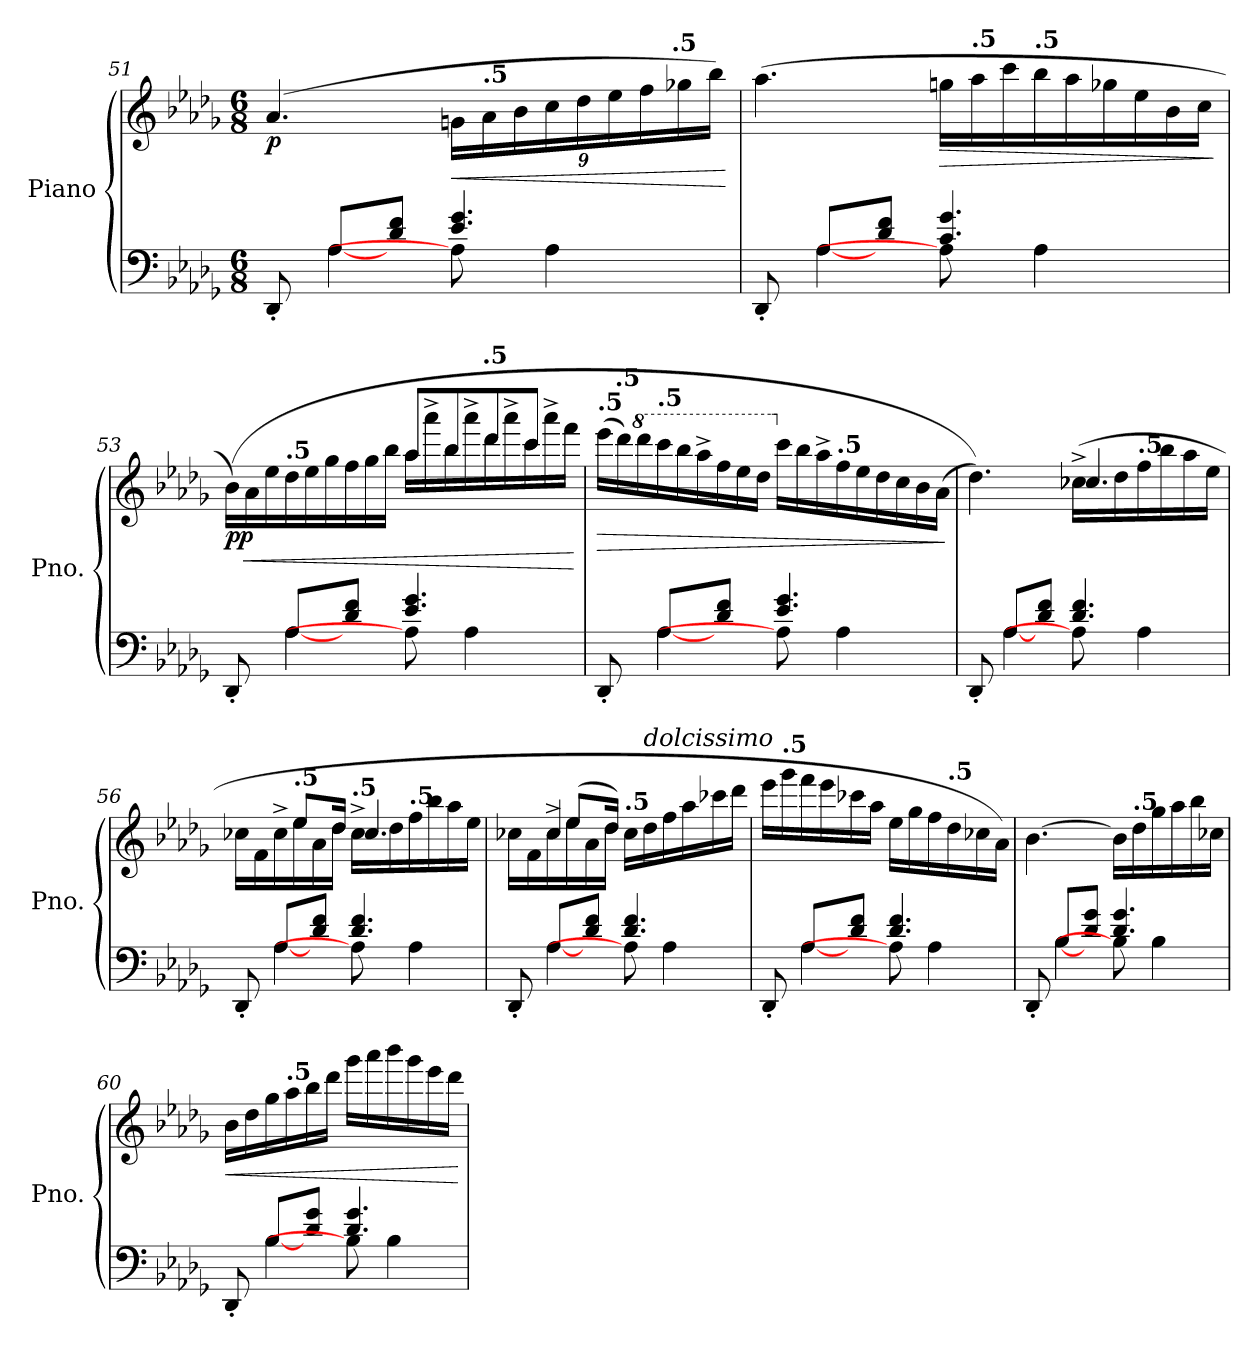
**kern	**kern	**dynam
*part1	*part1	*part1
*staff2	*staff1	*staff1/2
*I"Piano	*	*
*I'Pno.	*	*
*clefF4	*clefG2	*
*k[b-e-a-d-g-]	*k[b-e-a-d-g-]	*
*M6/8	*M6/8	*
=51	=51	=51
*^	*	*
!	!	!	!LO:DY:b
8DD-'/	8ryy	(4.a-/	p
4A-\	[8A-/L	.	.
.	8d-/ 8f/J	.	.
*	*	*Xbrackettup	*
*	*	*MM25	*
!	!	!	!LO:HP:b
8A-\]	4.e-/ 4.g-/	24gn\LL	<
*	*	*MM47	*
!	!	!LO:TX:a:B:t=.5	!
.	.	24a-\	.
.	.	24b-\	.
*	*	*brackettup	*
*	*	*MM50	*
4A-\	.	24cc\	.
.	.	24dd-\	.
.	.	24ee-\	.
.	.	24ff\	.
*	*	*MM47	*
!	!	!LO:TX:a:B:t=.5	!
.	.	24gg-X\	.
*	*	*MM45	*
.	.	24bb-\JJ)	.
*v	*v	*	*
.	.	[
!!LO:LB:g=z
=52	=52	=52
*	*MM40	*
*^	*	*
8DD-'/	8ryy	(4.aa-\	.
4A-\	[8A-/L	.	.
.	8d-/ 8f/J	.	.
*	*	*Xtuplet	*
*	*	*MM30	*
!	!	!	!LO:HP:b
8A-\]	4.c/ 4.g-/	24ggn\LL	>
*	*	*MM37	*
!	!	!LO:TX:a:B:t=.5	!
.	.	24aa-\	.
.	.	24ccc\	.
*	*	*MM42	*
!	!	!LO:TX:a:B:t=.5	!
4A-\	.	24bb-\	.
.	.	24aa-\	.
.	.	24gg-X\	.
*	*	*MM40	*
.	.	24ee-\	.
.	.	24b-\	.
.	.	24cc\JJ	.
*v	*v	*	*
.	.	]
=53	=53	=53
*	*MM35	*
*^	*^	*
!	!	!	!	!LO:DY:b
8DD-'/	8ryy	(>24b-\LL)	4.ryy	pp
*	*	*MM40	*	*
!	!	!	!	!LO:HP:b
.	.	24a-\	.	<
.	.	24ee-\	.	.
*	*	*MM42	*	*
!	!	!LO:TX:a:B:t=.5	!	!
4A-\	[8A-/L	24dd-\	.	.
.	.	24ee-\	.	.
.	.	24gg-\	.	.
*	*	*MM45	*	*
.	8d-/ 8f/J	24ff\	.	.
.	.	24gg-\	.	.
.	.	24bb-\JJ	.	.
8A-\]	4.e-/ 4.g-/	24aa-\LL	12aa-/L	.
.	.	24aaa-^\	.	.
.	.	24bb-\	12bb-/	.
4A-\	.	24aaa-^\	.	.
*	*	*MM47	*	*
!	!	!LO:TX:a:B:t=.5	!	!
.	.	24ddd-\	12ddd-/	.
.	.	24aaa-^\	.	.
.	.	24ccc\	12ccc/J	.
.	.	24aaa-^\	.	.
.	.	24fff\JJ	24ryy	.
*v	*v	*	*	*
*	*v	*v	*
.	.	[
=54	=54	=54
*	*MM37	*
*^	*	*
!	!	!LO:TX:a:B:t=.5	!
!	!	!	!LO:HP:b
8DD-'/	8ryy	(>24eee-\LL	>
*	*	*MM42	*
!	!	!LO:TX:a:B:t=.5	!
.	.	24ddd-\)	.
*	*	*8va	*
.	.	24dddd-\	.
*	*	*MM47	*
!	!	!LO:TX:a:B:t=.5	!
4A-\	[8A-/L	24cccc\	.
.	.	24bbb-\	.
.	.	24aaa-^\	.
.	8d-/ 8f/J	24fff\	.
.	.	24eee-\	.
.	.	24ddd-\JJ	.
*	*	*X8va	*
8A-\]	4.e-/ 4.g-/	24ccc\LL	.
.	.	24bb-\	.
.	.	24aa-^\	.
*	*	*MM42	*
!	!	!LO:TX:a:B:t=.5	!
4A-\	.	24ff\	.
.	.	24ee-\	.
.	.	24dd-\	.
*	*	*MM40	*
.	.	24cc\	.
*	*	*MM35	*
.	.	24b-\	.
*	*	*MM25	*
.	.	(24a-\JJ	.
*v	*v	*	*
.	.	]
!!LO:LB:g=z
=55	=55	=55
*	*MM35	*
*^	*^	*
!	!	!	!	!LO:DY:b
8DD-'/	8ryy	4.dd-\))	4.ryy	other-dynamics
4A-\	[8A-/L	.	.	.
.	8d-/ 8f/J	.	.	.
8A-\]	4.d-/ 4.f/	(>16cc-X^\LL	4.cc-/	.
*	*	*MM35	*	*
.	.	16dd-\	.	.
*	*	*MM37	*	*
!	!	!LO:TX:a:B:t=.5	!	!
4A-\	.	16ff\	.	.
*	*	*MM40	*	*
.	.	16bb-\	.	.
.	.	16aa-\	.	.
.	.	16ee-\JJ	.	.
=56	=56	=56	=56	=56
8DD-'/	8ryy	16cc-X\LL	8.ryy	.
.	.	16f\	.	.
4A-\	[8A-/L	16cc-^\	.	.
*	*	*MM42	*	*
!	!	!LO:TX:a:B:t=.5	!	!
.	.	16ee-\	8ee-/L	.
.	8d-/ 8f/J	16a-\	.	.
.	.	16dd-\JJ	16dd-/Jk	.
*	*	*MM37	*	*
!	!	!LO:TX:a:B:t=.5	!	!
8A-\]	4.d-/ 4.f/	16cc-^\LL	4.cc-/	.
*	*	*MM40	*	*
.	.	16dd-\	.	.
*	*	*MM42	*	*
!	!	!LO:TX:a:B:t=.5	!	!
4A-\	.	16ff\	.	.
*	*	*MM45	*	*
.	.	16bb-\	.	.
.	.	16aa-\	.	.
.	.	16ee-\JJ	.	.
=57	=57	=57	=57	=57
*	*	*	*^	*
8DD-'/	8ryy	16cc-X\LL	8ryy	8.ryy	.
.	.	16f\	.	.	.
4A-\	[8A-/L	16cc-^\	4cc-/	.	.
.	.	16ee-\	.	(8ee-/L	.
.	8d-/ 8f/J	16a-\	.	.	.
.	.	16dd-\JJ	.	16dd-/Jk)	.
*	*	*MM42	*	*	*
!	!	!LO:TX:a:B:t=.5	!	!	!
8A-\]	4.d-/ 4.f/	16cc-\LL	4.ryy	4.ryy	.
!	!	!LO:TX:a:i:t=dolcissimo	!	!	!
.	.	16dd-\	.	.	.
4A-\	.	16ff\	.	.	.
*	*	*MM45	*	*	*
.	.	16aa-\	.	.	.
.	.	16ccc-X\	.	.	.
.	.	16ddd-\JJ	.	.	.
*	*	*v	*v	*v	*
=58	=58	=58	=58
*	*	*MM40	*
8DD-'/	8ryy	16eee-\LL	.
*	*	*MM42	*
!	!	!LO:TX:a:B:t=.5	!
.	.	16ggg-\	.
4A-\	[8A-/L	16fff\	.
*	*	*MM45	*
.	.	16eee-\	.
.	8d-/ 8f/J	16ccc-X\	.
.	.	16aa-\JJ	.
8A-\]	4.d-/ 4.f/	16ee-\LL	.
.	.	16gg-\	.
4A-\	.	16ff\	.
*	*	*MM42	*
!	!	!LO:TX:a:B:t=.5	!
.	.	16dd-\	.
*	*	*MM40	*
.	.	16cc-X\	.
*	*	*MM30	*
.	.	16a-\JJ)	.
!!LO:LB:g=z
=59	=59	=59	=59
*	*	*MM40	*
8DD-'/	8ryy	[4.b-\	.
4B-\	[8B-/L	.	.
.	8d-/ 8g-/J	.	.
8B-\]	4.d-/ 4.g-/	16b-\LL]	.
*	*	*MM42	*
!	!	!LO:TX:a:B:t=.5	!
.	.	16dd-\	.
4B-\	.	16gg-\	.
.	.	16aa-\	.
*	*	*MM45	*
.	.	16bb-\	.
.	.	16cc-X\JJ	.
=60	=60	=60	=60
!	!	!	!LO:HP:b
8DD-'/	8ryy	16b-\LL	<
.	.	16dd-\	.
4B-\	[8B-/L	16gg-\	.
*	*	*MM47	*
!	!	!LO:TX:a:B:t=.5	!
.	.	16aa-\	.
.	8d-/ 8g-/J	16bb-\	.
.	.	16ddd-\JJ	.
8B-\]	4.d-/ 4.g-/	16ggg-\LL	.
.	.	16aaa-\	.
4B-\	.	16bbb-\	.
.	.	16ggg-\	.
.	.	16eee-\	.
*	*	*MM40	*
.	.	16ddd-\JJ	.
*v	*v	*	*
.	.	[
=	=	=
*-	*-	*-
